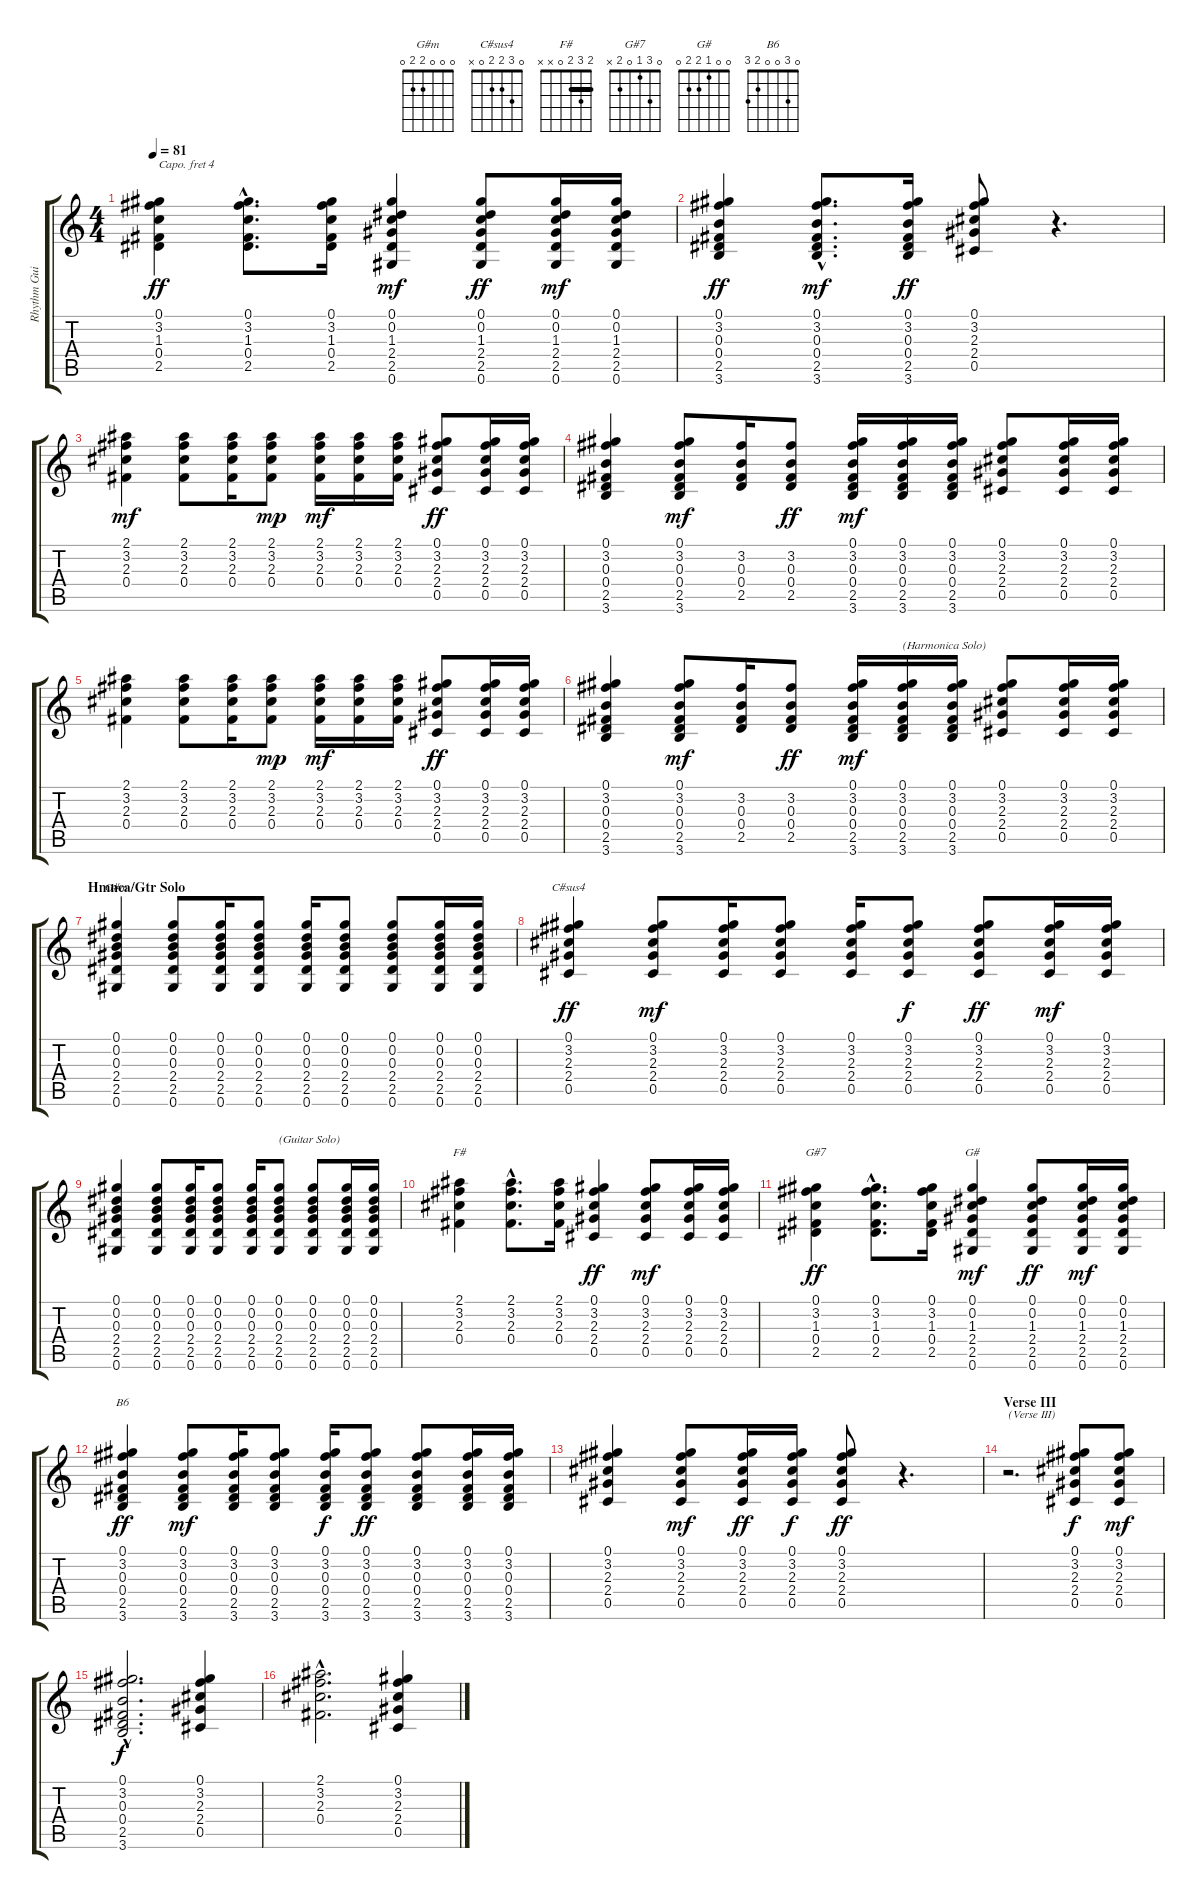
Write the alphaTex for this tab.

\track ("Rhythm Guitar (Capo 4)" "Rhythm Gui") {instrument acousticguitarsteel}
\staff {score tabs}
\capo 4
\tuning (E4 B3 G3 D3 A2 E2) {hide}
\chord ("G#m" 0 0 0 2 2 0)
\chord ("C#sus4" 0 3 2 2 0 x)
\chord ("F#" 2 3 2 0 x x) {barre 2}
\chord ("G#7" 0 3 1 0 2 x)
\chord ("G#" 0 0 1 2 2 0)
\chord ("B6" 0 3 0 0 2 3)
\ts (4 4)
\tempo 81
\clef g2
\ks c
(0.1 3.2 1.3 0.4 2.5).4{dy ff} (0.1{hac} 3.2{hac} 1.3{hac} 0.4{hac} 2.5{hac}).8{d} (0.1 3.2 1.3 0.4 2.5).16 (0.1 0.2 1.3 2.4 2.5 0.6).4{dy mf} (0.1 0.2 1.3 2.4 2.5 0.6).8{dy ff} (0.1 0.2 1.3 2.4 2.5 0.6).16{dy mf} (0.1 0.2 1.3 2.4 2.5 0.6).16 |
(0.1 3.2 0.3 0.4 2.5 3.6).4{dy ff} (0.1{hac} 3.2{hac} 0.3{hac} 0.4{hac} 2.5{hac} 3.6{hac}).8{d dy mf} (0.1 3.2 0.3 0.4 2.5 3.6).16{dy ff} (0.1 3.2 2.3 2.4 0.5).8 r.4{d} |
(2.1 3.2 2.3 0.4).4{dy mf} (2.1 3.2 2.3 0.4).8 (2.1 3.2 2.3 0.4).16 (2.1 3.2 2.3 0.4).8{dy mp} (2.1 3.2 2.3 0.4).16{dy mf} (2.1 3.2 2.3 0.4).16 (2.1 3.2 2.3 0.4).16 (0.1 3.2 2.3 2.4 0.5).8{dy ff} (0.1 3.2 2.3 2.4 0.5).16 (0.1 3.2 2.3 2.4 0.5).16 |
(0.1 3.2 0.3 0.4 2.5 3.6).4 (0.1 3.2 0.3 0.4 2.5 3.6).8{dy mf} (3.2 0.3 0.4 2.5).16 (3.2 0.3 0.4 2.5).8{dy ff} (0.1 3.2 0.3 0.4 2.5 3.6).16{dy mf} (0.1 3.2 0.3 0.4 2.5 3.6).16 (0.1 3.2 0.3 0.4 2.5 3.6).16 (0.1 3.2 2.3 2.4 0.5).8 (0.1 3.2 2.3 2.4 0.5).16 (0.1 3.2 2.3 2.4 0.5).16 |
(2.1 3.2 2.3 0.4).4 (2.1 3.2 2.3 0.4).8 (2.1 3.2 2.3 0.4).16 (2.1 3.2 2.3 0.4).8{dy mp} (2.1 3.2 2.3 0.4).16{dy mf} (2.1 3.2 2.3 0.4).16 (2.1 3.2 2.3 0.4).16 (0.1 3.2 2.3 2.4 0.5).8{dy ff} (0.1 3.2 2.3 2.4 0.5).16 (0.1 3.2 2.3 2.4 0.5).16 |
(0.1 3.2 0.3 0.4 2.5 3.6).4 (0.1 3.2 0.3 0.4 2.5 3.6).8{dy mf} (3.2 0.3 0.4 2.5).16 (3.2 0.3 0.4 2.5).8{dy ff} (0.1 3.2 0.3 0.4 2.5 3.6).16{dy mf} (0.1 3.2 0.3 0.4 2.5 3.6).16{txt "(Harmonica Solo)"} (0.1 3.2 0.3 0.4 2.5 3.6).16 (0.1 3.2 2.3 2.4 0.5).8 (0.1 3.2 2.3 2.4 0.5).16 (0.1 3.2 2.3 2.4 0.5).16 |
\section ("" "Hmnca/Gtr Solo")
(0.1 0.2 0.3 2.4 2.5 0.6).4{ch "G#m"} (0.1 0.2 0.3 2.4 2.5 0.6).8 (0.1 0.2 0.3 2.4 2.5 0.6).16 (0.1 0.2 0.3 2.4 2.5 0.6).8 (0.1 0.2 0.3 2.4 2.5 0.6).16 (0.1 0.2 0.3 2.4 2.5 0.6).8 (0.1 0.2 0.3 2.4 2.5 0.6).8 (0.1 0.2 0.3 2.4 2.5 0.6).16 (0.1 0.2 0.3 2.4 2.5 0.6).16 |
(0.1 3.2 2.3 2.4 0.5).4{ch "C#sus4" dy ff} (0.1 3.2 2.3 2.4 0.5).8{dy mf} (0.1 3.2 2.3 2.4 0.5).16 (0.1 3.2 2.3 2.4 0.5).8 (0.1 3.2 2.3 2.4 0.5).16 (0.1 3.2 2.3 2.4 0.5).8{dy f} (0.1 3.2 2.3 2.4 0.5).8{dy ff} (0.1 3.2 2.3 2.4 0.5).16{dy mf} (0.1 3.2 2.3 2.4 0.5).16 |
(0.1 0.2 0.3 2.4 2.5 0.6).4 (0.1 0.2 0.3 2.4 2.5 0.6).8 (0.1 0.2 0.3 2.4 2.5 0.6).16 (0.1 0.2 0.3 2.4 2.5 0.6).8 (0.1 0.2 0.3 2.4 2.5 0.6).16 (0.1 0.2 0.3 2.4 2.5 0.6).8{txt "(Guitar Solo)"} (0.1 0.2 0.3 2.4 2.5 0.6).8 (0.1 0.2 0.3 2.4 2.5 0.6).16 (0.1 0.2 0.3 2.4 2.5 0.6).16 |
(2.1 3.2 2.3 0.4).4{ch "F#"} (2.1{hac} 3.2{hac} 2.3{hac} 0.4{hac}).8{d} (2.1 3.2 2.3 0.4).16 (0.1 3.2 2.3 2.4 0.5).4{dy ff} (0.1 3.2 2.3 2.4 0.5).8{dy mf} (0.1 3.2 2.3 2.4 0.5).16 (0.1 3.2 2.3 2.4 0.5).16 |
(0.1 3.2 1.3 0.4 2.5).4{ch "G#7" dy ff} (0.1{hac} 3.2{hac} 1.3{hac} 0.4{hac} 2.5{hac}).8{d} (0.1 3.2 1.3 0.4 2.5).16 (0.1 0.2 1.3 2.4 2.5 0.6).4{ch "G#" dy mf} (0.1 0.2 1.3 2.4 2.5 0.6).8{dy ff} (0.1 0.2 1.3 2.4 2.5 0.6).16{dy mf} (0.1 0.2 1.3 2.4 2.5 0.6).16 |
(0.1 3.2 0.3 0.4 2.5 3.6).4{ch "B6" dy ff} (0.1 3.2 0.3 0.4 2.5 3.6).8{dy mf} (0.1 3.2 0.3 0.4 2.5 3.6).16 (0.1 3.2 0.3 0.4 2.5 3.6).8 (0.1 3.2 0.3 0.4 2.5 3.6).16{dy f} (0.1 3.2 0.3 0.4 2.5 3.6).8{dy ff} (0.1 3.2 0.3 0.4 2.5 3.6).8 (0.1 3.2 0.3 0.4 2.5 3.6).16 (0.1 3.2 0.3 0.4 2.5 3.6).16 |
(0.1 3.2 2.3 2.4 0.5).4 (0.1 3.2 2.3 2.4 0.5).8{dy mf} (0.1 3.2 2.3 2.4 0.5).16{dy ff} (0.1 3.2 2.3 2.4 0.5).16{dy f} (0.1 3.2 2.3 2.4 0.5).8{dy ff} r.4{d} |
\section ("" "Verse III")
r.2{d txt "(Verse III)"} (0.1 3.2 2.3 2.4 0.5).8{dy f} (0.1 3.2 2.3 2.4 0.5).8{dy mf} |
(0.1{hac} 3.2{hac} 0.3{hac} 0.4{hac} 2.5{hac} 3.6{hac}).2{d dy f} (0.1 3.2 2.3 2.4 0.5).4 |
(2.1{hac} 3.2{hac} 2.3{hac} 0.4{hac}).2{d} (0.1 3.2 2.3 2.4 0.5).4
